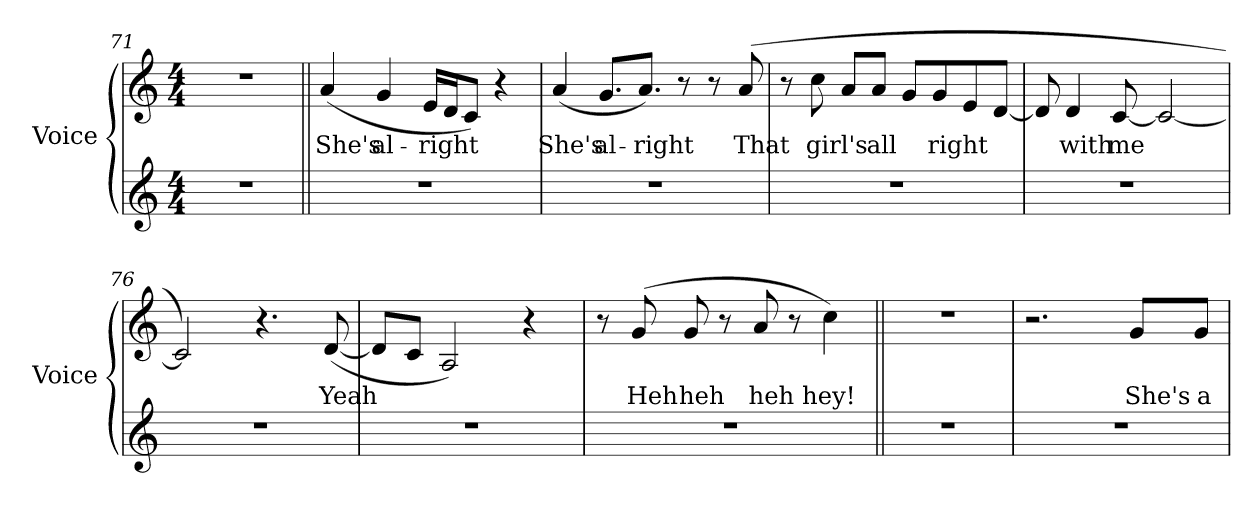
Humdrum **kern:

**kern	**kern	**text
*part2	*part1	*part1
*staff2	*staff1	*staff1
*I"Voice	*I"Voice	*
*I'Voice	*I'Voice	*
*clefG2	*clefG2	*
*k[]	*k[]	*
*a:	*a:	*
*M4/4	*M4/4	*
=71	=71	=71
1r	1r	.
=72||	=72||	=72||
!	!	!LO:LY:b:color=#000000
1r	(4ai/	She's
!	!	!LO:LY:b:color=#000000
.	4gi/	al-
!	!	!LO:LY:b:color=#000000
.	16ei/LL	-right
.	16di/J	.
.	8ci/J)	.
.	4r	.
!!LO:LB:g=z
=73	=73	=73
!	!	!LO:LY:b:color=#000000
1r	(4ai/	She's
!	!	!LO:LY:b:color=#000000
.	8.gi/L	al-
!	!	!LO:LY:b:color=#000000
.	8.ai/J)	-right
.	8r	.
.	8r	.
!	!	!LO:LY:b:color=#000000
.	(8ai/	That
=74	=74	=74
1r	8r	.
!	!	!LO:LY:b:color=#000000
.	8cci\	girl's
.	8ai/L	.
!	!	!LO:LY:b:color=#000000
.	8ai/J	all
.	8gi/L	.
!	!	!LO:LY:b:color=#000000
.	8gi/	right
.	8ei/	.
.	[8di/J	.
=75	=75	=75
1r	8di/]	.
!	!	!LO:LY:b:color=#000000
.	4di/	with
!	!	!LO:LY:b:color=#000000
.	[8ci/	me
.	2ci/_	.
=76	=76	=76
1r	2ci/])	.
.	4.r	.
!	!	!LO:LY:b:color=#000000
.	([8di/	Yeah
=77	=77	=77
1r	8di/L]	.
.	8ci/J	.
.	2Ai/)	.
.	4r	.
!!LO:LB:g=z
=78	=78	=78
1r	8r	.
!	!	!LO:LY:b:color=#000000
.	(8gi/	Heh
!	!	!LO:LY:b:color=#000000
.	8gi/	heh
.	8r	.
!	!	!LO:LY:b:color=#000000
.	8ai/	heh
.	8r	.
!	!	!LO:LY:b:color=#000000
.	4cci\)	hey!
=79||	=79||	=79||
1r	1r	.
=80	=80	=80
1r	2.r	.
!	!	!LO:LY:b:color=#000000
.	8gi/L	She's
!	!	!LO:LY:b:color=#000000
.	8gi/J	a
=	=	=
*-	*-	*-
